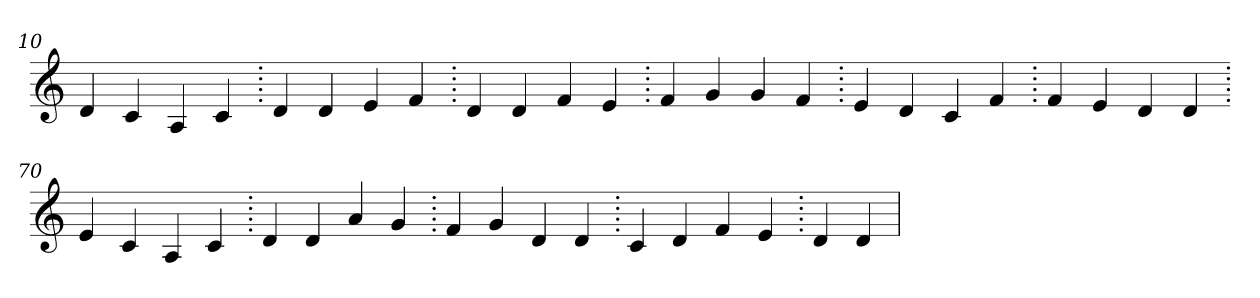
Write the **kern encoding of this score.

**kern
*part1
*staff1
*clefG2
=10.
4d
4c
4A
4c
=20.
4d
4d
4e
4f
=30.
4d
4d
4f
4e
=40.
4f
4g
4g
4f
=50.
4e
4d
4c
4f
=60.
4f
4e
4d
4d
=70.
4e
4c
4A
4c
=80.
4d
4d
4a
4g
=90.
4f
4g
4d
4d
=100.
4c
4d
4f
4e
=110.
4d
4d
=
*-
